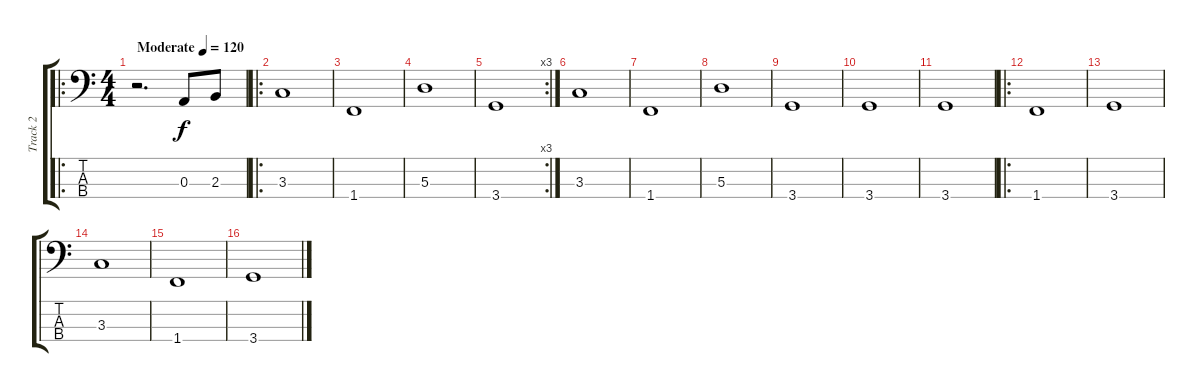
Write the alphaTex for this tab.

\track ("Track 2" "Track 2") {instrument electricbassfinger}
\staff {score tabs}
\tuning (G2 D2 A1 E1) {hide}
\ro
\ts (4 4)
\tempo (120 "Moderate")
\clef f4
\ks c
r.2{d dy f instrument electricbassfinger} 0.3.8 2.3.8 |
\ro
3.3.1 |
1.4.1 |
5.3.1 |
\rc 3
3.4.1 |
3.3.1 |
1.4.1 |
5.3.1 |
3.4.1 |
3.4.1 |
3.4.1 |
\ro
1.4.1 |
3.4.1 |
3.3.1 |
1.4.1 |
3.4.1
